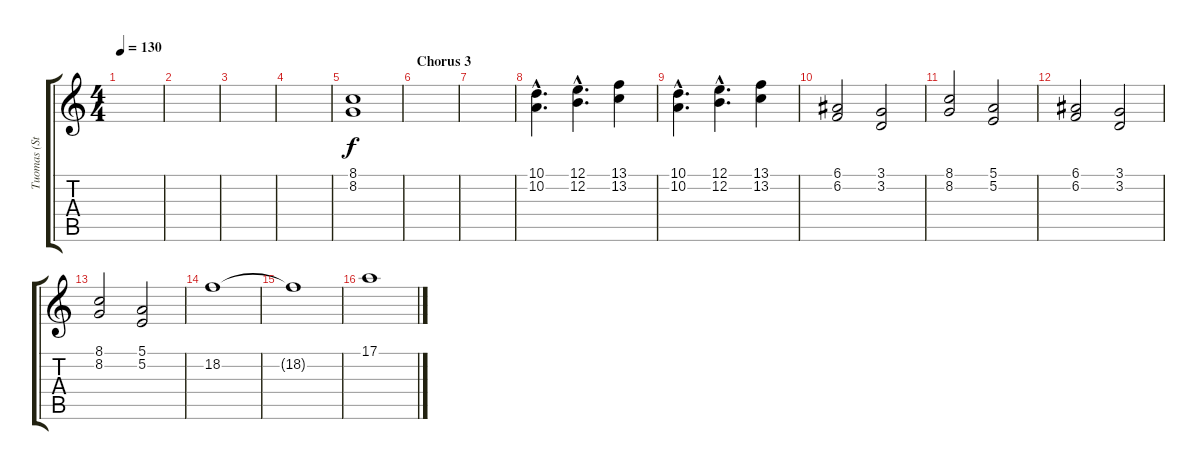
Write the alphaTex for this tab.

\track ("Tuomas (Strings)" "Tuomas (St") {instrument stringensemble1}
\staff {score tabs}
\tuning (E4 B3 G3 D3 A2 E2) {hide}
\ts (4 4)
\tempo 130
\clef g2
\ks c
|
|
|
|
(8.1 8.2).1 |
\section ("" "Chorus 3")
|
|
(10.1{hac} 10.2{hac}).4{d} (12.1{hac} 12.2{hac}).4{d} (13.1 13.2).4 |
(10.1{hac} 10.2{hac}).4{d} (12.1{hac} 12.2{hac}).4{d} (13.1 13.2).4 |
(6.1 6.2).2 (3.1 3.2).2 |
(8.1 8.2).2 (5.1 5.2).2 |
(6.1 6.2).2 (3.1 3.2).2 |
(8.1 8.2).2 (5.1 5.2).2 |
18.2.1 |
18.2{t}.1 |
17.1.1
